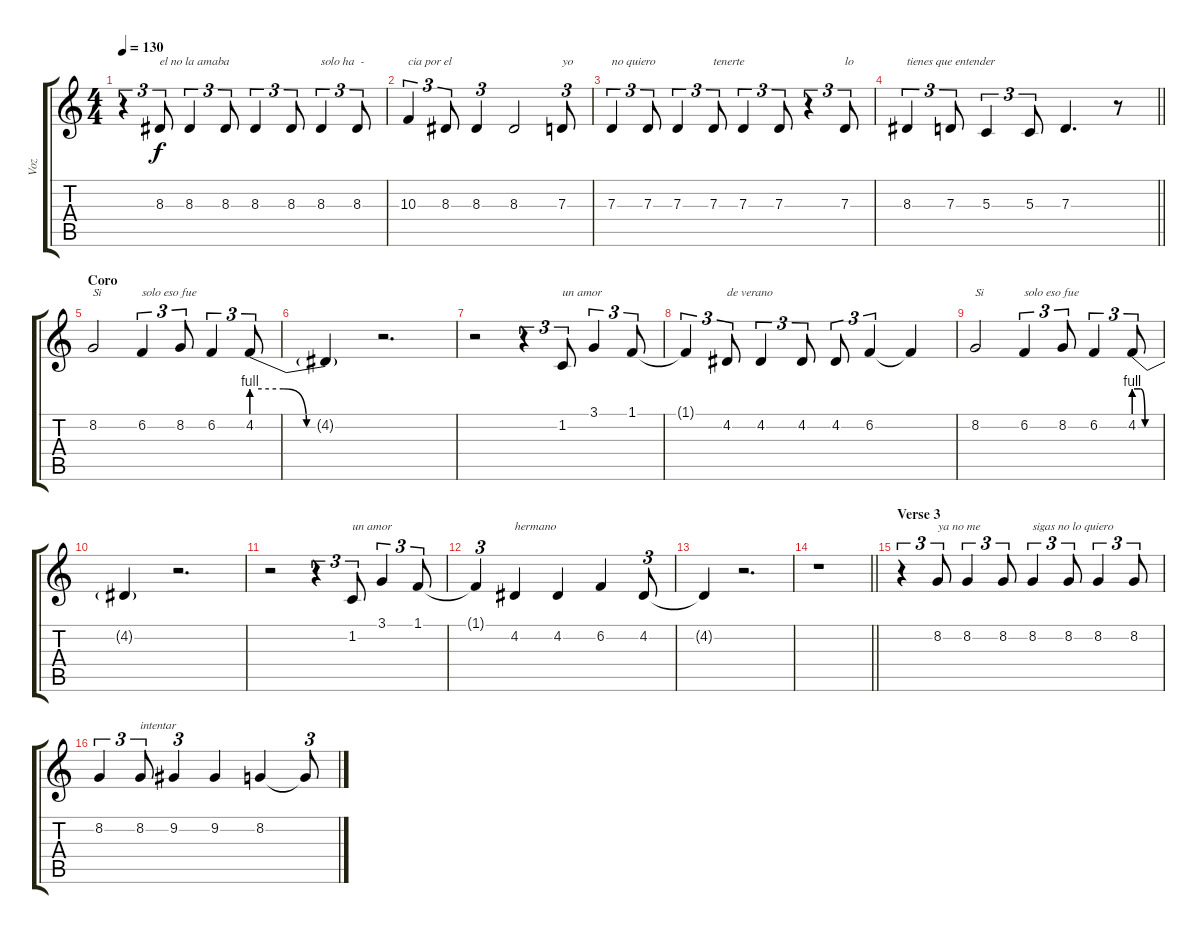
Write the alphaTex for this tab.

\track ("Voz" "Voz") {instrument cello}
\staff {score tabs}
\tuning (E4 B3 G3 D3 A2 E2) {hide}
\ts (4 4)
\tempo 130
\clef g2
\ks c
r.4{tu (3 2) dy f} 8.3.8{tu (3 2) txt "el no la amaba"} 8.3.4{tu (3 2)} 8.3.8{tu (3 2)} 8.3.4{tu (3 2)} 8.3.8{tu (3 2)} 8.3.4{tu (3 2) txt "solo ha  -"} 8.3.8{tu (3 2)} |
10.3.4{tu (3 2) txt "cia por el"} 8.3.8{tu (3 2)} 8.3.4{tu (3 2)} 8.3.2 7.3.8{tu (3 2) txt "yo"} |
7.3.4{tu (3 2) txt "no quiero"} 7.3.8{tu (3 2)} 7.3.4{tu (3 2)} 7.3.8{tu (3 2) txt "tenerte"} 7.3.4{tu (3 2)} 7.3.8{tu (3 2)} r.4{tu (3 2)} 7.3.8{tu (3 2) txt "lo"} |
\barLineRight lightlight
8.3.4{tu (3 2) txt "tienes que entender"} 7.3.8{tu (3 2)} 5.3.4{tu (3 2)} 5.3.8{tu (3 2)} 7.3.4{d} r.8 |
\section ("" "Coro")
8.2.2{txt "Si"} 6.2.4{tu (3 2) txt "solo eso fue"} 8.2.8{tu (3 2)} 6.2.4{tu (3 2)} 4.2{be (custom 0 4 15 4 26 0 30 0 60 0)}.8{tu (3 2)} |
4.2{t}.4 r.2{d} |
r.2 r.4{tu (3 2)} 1.2.8{tu (3 2) txt "un amor"} 3.1.4{tu (3 2)} 1.1.8{tu (3 2)} |
1.1{t}.4{tu (3 2)} 4.2.8{tu (3 2) txt "de verano"} 4.2.4{tu (3 2)} 4.2.8{tu (3 2)} 4.2.8{tu (3 2)} 6.2.4{tu (3 2)} 6.2{t}.4 |
8.2.2{txt "Si"} 6.2.4{tu (3 2) txt "solo eso fue"} 8.2.8{tu (3 2)} 6.2.4{tu (3 2)} 4.2{be (custom 0 4 15 4 26 0 30 0 60 0)}.8{tu (3 2)} |
4.2{t}.4 r.2{d} |
r.2 r.4{tu (3 2)} 1.2.8{tu (3 2) txt "un amor"} 3.1.4{tu (3 2)} 1.1.8{tu (3 2)} |
1.1{t}.4{tu (3 2)} 4.2.4{txt "hermano"} 4.2.4 6.2.4 4.2.8{tu (3 2)} |
4.2{t}.4 r.2{d} |
\barLineRight lightlight
r.1 |
\section ("" "Verse 3")
r.4{tu (3 2)} 8.2.8{tu (3 2) txt "ya no me"} 8.2.4{tu (3 2)} 8.2.8{tu (3 2)} 8.2.4{tu (3 2) txt "sigas no lo quiero"} 8.2.8{tu (3 2)} 8.2.4{tu (3 2)} 8.2.8{tu (3 2)} |
8.2.4{tu (3 2)} 8.2.8{tu (3 2) txt "intentar"} 9.2.4{tu (3 2)} 9.2.4 8.2.4 8.2{t}.8{tu (3 2)}
